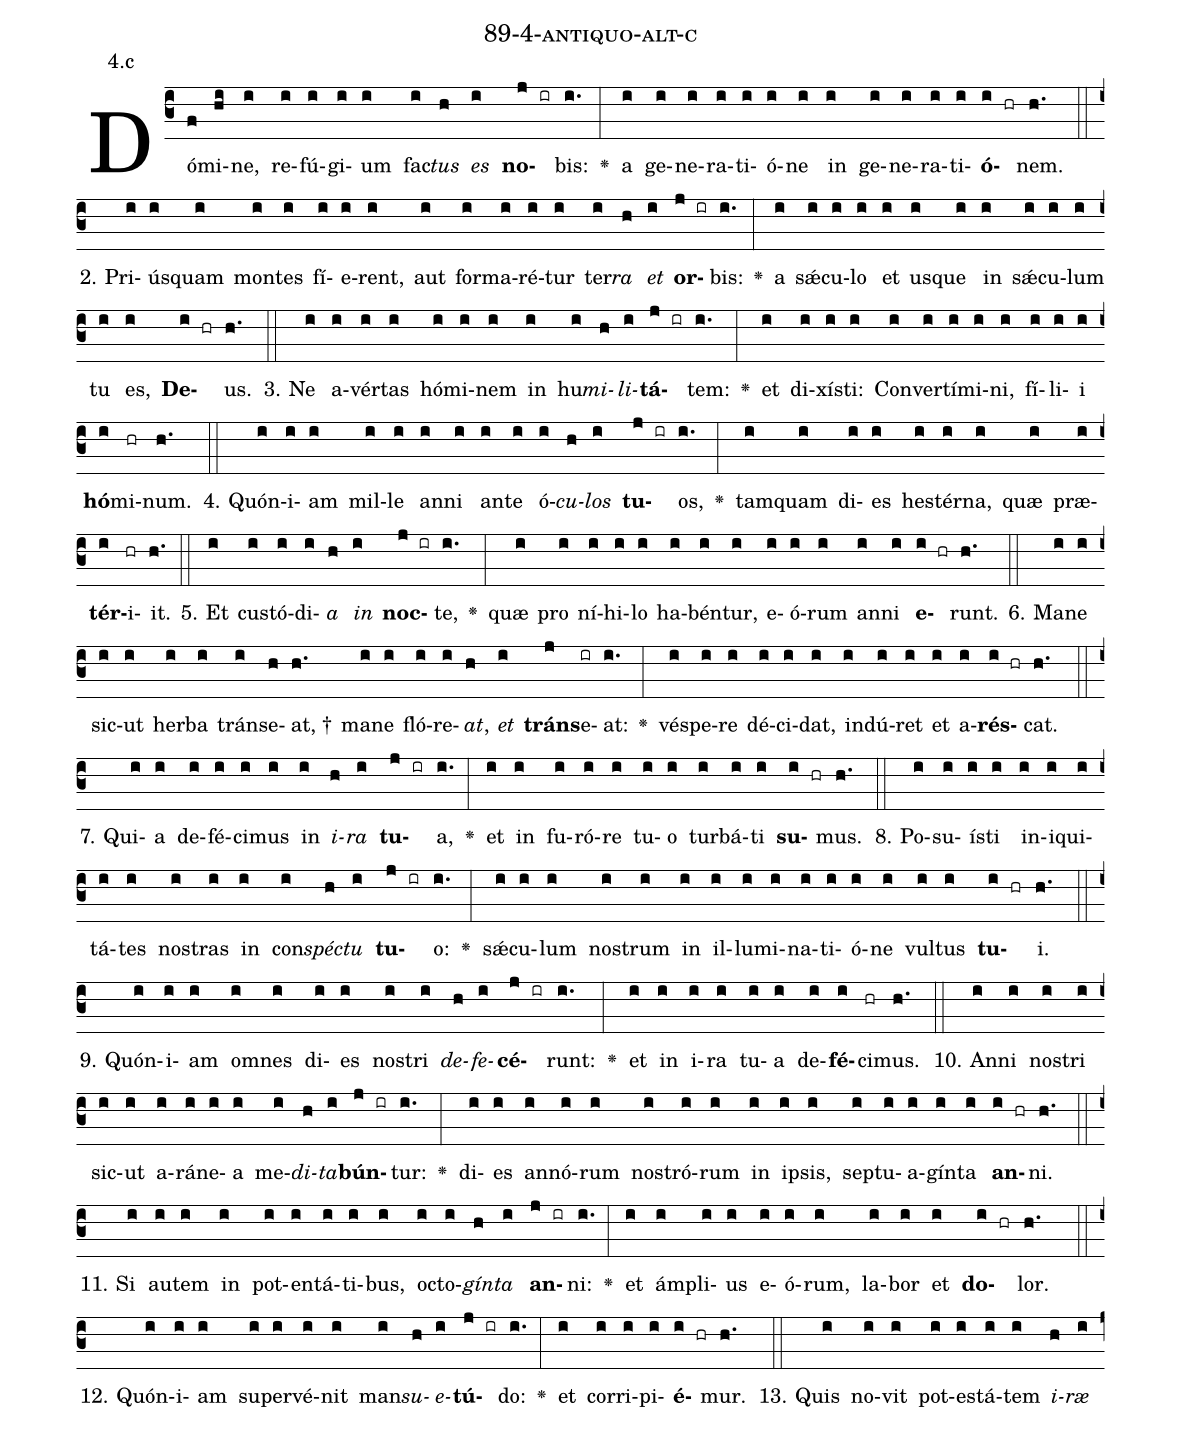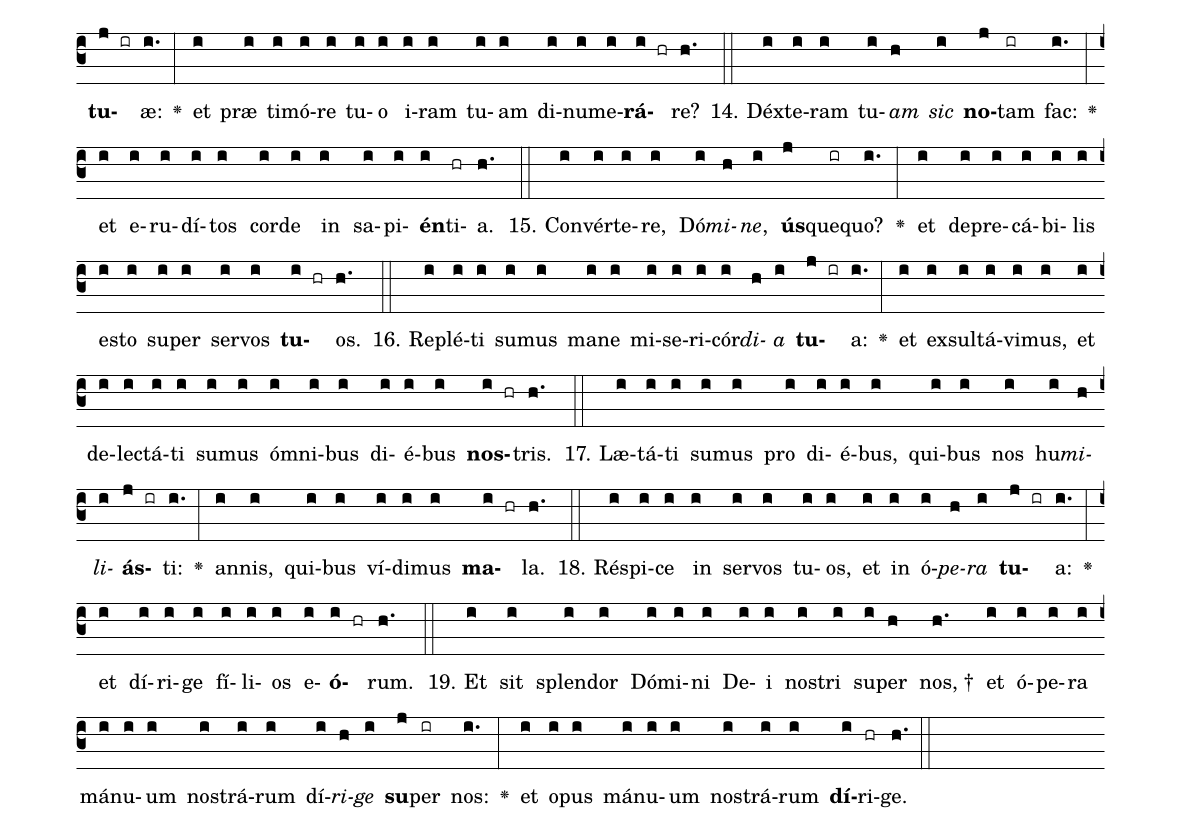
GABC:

name: 89-4-antiquo-alt-c;
annotation: 4.c;
%%
(c3)Dó(f)mi(hi)ne,(i) re(i)fú(i)gi(i)um(i) fac(i)<i>tus</i>(h) <i>es</i>(i) <b>no</b>(j ir)bis:(i.) <v>\greheightstar</v>(:) a(i) ge(i)ne(i)ra(i)ti(i)ó(i)ne(i) in(i) ge(i)ne(i)ra(i)ti(i)<b>ó</b>(i hr)nem.(h.) (::)
2. Pri(i)ús(i)quam(i) mon(i)tes(i) fí(i)e(i)rent,(i) aut(i) for(i)ma(i)ré(i)tur(i) ter(i)<i>ra</i>(h) <i>et</i>(i) <b>or</b>(j ir)bis:(i.) <v>\greheightstar</v>(:) a(i) sǽ(i)cu(i)lo(i) et(i) us(i)que(i) in(i) sǽ(i)cu(i)lum(i) tu(i) es,(i) <b>De</b>(i hr)us.(h.) (::)
3. Ne(i) a(i)vér(i)tas(i) hó(i)mi(i)nem(i) in(i) hu(i)<i>mi</i>(h)<i>li</i>(i)<b>tá</b>(j ir)tem:(i.) <v>\greheightstar</v>(:) et(i) di(i)xís(i)ti:(i) Con(i)ver(i)tí(i)mi(i)ni,(i) fí(i)li(i)i(i) <b>hó</b>(i)mi(hr)num.(h.) (::)
4. Quón(i)i(i)am(i) mil(i)le(i) an(i)ni(i) an(i)te(i) ó(i)<i>cu</i>(h)<i>los</i>(i) <b>tu</b>(j ir)os,(i.) <v>\greheightstar</v>(:) tam(i)quam(i) di(i)es(i) hes(i)tér(i)na,(i) quæ(i) præ(i)<b>tér</b>(i)i(hr)it.(h.) (::)
5. Et(i) cus(i)tó(i)di(i)<i>a</i>(h) <i>in</i>(i) <b>noc</b>(j ir)te,(i.) <v>\greheightstar</v>(:) quæ(i) pro(i) ní(i)hi(i)lo(i) ha(i)bén(i)tur,(i) e(i)ó(i)rum(i) an(i)ni(i) <b>e</b>(i hr)runt.(h.) (::)
6. Ma(i)ne(i) sic(i)ut(i) her(i)ba(i) tráns(i)e(h)at, †(h.) ma(i)ne(i) fló(i)re(i)<i>at</i>,(h) <i>et</i>(i) <b>tráns</b>(j)e(ir)at:(i.) <v>\greheightstar</v>(:) vés(i)pe(i)re(i) dé(i)ci(i)dat,(i) in(i)dú(i)ret(i) et(i) a(i)<b>rés</b>(i hr)cat.(h.) (::)
7. Qui(i)a(i) de(i)fé(i)ci(i)mus(i) in(i) <i>i</i>(h)<i>ra</i>(i) <b>tu</b>(j ir)a,(i.) <v>\greheightstar</v>(:) et(i) in(i) fu(i)ró(i)re(i) tu(i)o(i) tur(i)bá(i)ti(i) <b>su</b>(i hr)mus.(h.) (::)
8. Po(i)su(i)ís(i)ti(i) in(i)i(i)qui(i)tá(i)tes(i) nos(i)tras(i) in(i) con(i)<i>spéc</i>(h)<i>tu</i>(i) <b>tu</b>(j ir)o:(i.) <v>\greheightstar</v>(:) sǽ(i)cu(i)lum(i) nos(i)trum(i) in(i) il(i)lu(i)mi(i)na(i)ti(i)ó(i)ne(i) vul(i)tus(i) <b>tu</b>(i hr)i.(h.) (::)
9. Quón(i)i(i)am(i) om(i)nes(i) di(i)es(i) nos(i)tri(i) <i>de</i>(h)<i>fe</i>(i)<b>cé</b>(j ir)runt:(i.) <v>\greheightstar</v>(:) et(i) in(i) i(i)ra(i) tu(i)a(i) de(i)<b>fé</b>(i)ci(hr)mus.(h.) (::)
10. An(i)ni(i) nos(i)tri(i) sic(i)ut(i) a(i)rá(i)ne(i)a(i) me(i)<i>di</i>(h)<i>ta</i>(i)<b>bún</b>(j ir)tur:(i.) <v>\greheightstar</v>(:) di(i)es(i) an(i)nó(i)rum(i) nos(i)tró(i)rum(i) in(i) ip(i)sis,(i) sep(i)tu(i)a(i)gín(i)ta(i) <b>an</b>(i hr)ni.(h.) (::)
11. Si(i) au(i)tem(i) in(i) pot(i)en(i)tá(i)ti(i)bus,(i) oc(i)to(i)<i>gín</i>(h)<i>ta</i>(i) <b>an</b>(j ir)ni:(i.) <v>\greheightstar</v>(:) et(i) ám(i)pli(i)us(i) e(i)ó(i)rum,(i) la(i)bor(i) et(i) <b>do</b>(i hr)lor.(h.) (::)
12. Quón(i)i(i)am(i) su(i)per(i)vé(i)nit(i) man(i)<i>su</i>(h)<i>e</i>(i)<b>tú</b>(j ir)do:(i.) <v>\greheightstar</v>(:) et(i) cor(i)ri(i)pi(i)<b>é</b>(i hr)mur.(h.) (::)
13. Quis(i) no(i)vit(i) pot(i)es(i)tá(i)tem(i) <i>i</i>(h)<i>ræ</i>(i) <b>tu</b>(j ir)æ:(i.) <v>\greheightstar</v>(:) et(i) præ(i) ti(i)mó(i)re(i) tu(i)o(i) i(i)ram(i) tu(i)am(i) di(i)nu(i)me(i)<b>rá</b>(i hr)re?(h.) (::)
14. Déx(i)te(i)ram(i) tu(i)<i>am</i>(h) <i>sic</i>(i) <b>no</b>(j)tam(ir) fac:(i.) <v>\greheightstar</v>(:) et(i) e(i)ru(i)dí(i)tos(i) cor(i)de(i) in(i) sa(i)pi(i)<b>én</b>(i)ti(hr)a.(h.) (::)
15. Con(i)vér(i)te(i)re,(i) Dó(i)<i>mi</i>(h)<i>ne</i>,(i) <b>ús</b>(j)que(ir)quo?(i.) <v>\greheightstar</v>(:) et(i) de(i)pre(i)cá(i)bi(i)lis(i) es(i)to(i) su(i)per(i) ser(i)vos(i) <b>tu</b>(i hr)os.(h.) (::)
16. Re(i)plé(i)ti(i) su(i)mus(i) ma(i)ne(i) mi(i)se(i)ri(i)cór(i)<i>di</i>(h)<i>a</i>(i) <b>tu</b>(j ir)a:(i.) <v>\greheightstar</v>(:) et(i) ex(i)sul(i)tá(i)vi(i)mus,(i) et(i) de(i)lec(i)tá(i)ti(i) su(i)mus(i) óm(i)ni(i)bus(i) di(i)é(i)bus(i) <b>nos</b>(i hr)tris.(h.) (::)
17. Læ(i)tá(i)ti(i) su(i)mus(i) pro(i) di(i)é(i)bus,(i) qui(i)bus(i) nos(i) hu(i)<i>mi</i>(h)<i>li</i>(i)<b>ás</b>(j ir)ti:(i.) <v>\greheightstar</v>(:) an(i)nis,(i) qui(i)bus(i) ví(i)di(i)mus(i) <b>ma</b>(i hr)la.(h.) (::)
18. Ré(i)spi(i)ce(i) in(i) ser(i)vos(i) tu(i)os,(i) et(i) in(i) ó(i)<i>pe</i>(h)<i>ra</i>(i) <b>tu</b>(j ir)a:(i.) <v>\greheightstar</v>(:) et(i) dí(i)ri(i)ge(i) fí(i)li(i)os(i) e(i)<b>ó</b>(i hr)rum.(h.) (::)
19. Et(i) sit(i) splen(i)dor(i) Dó(i)mi(i)ni(i) De(i)i(i) nos(i)tri(i) su(i)per(h) nos, †(h.) et(i) ó(i)pe(i)ra(i) má(i)nu(i)um(i) nos(i)trá(i)rum(i) dí(i)<i>ri</i>(h)<i>ge</i>(i) <b>su</b>(j)per(ir) nos:(i.) <v>\greheightstar</v>(:) et(i) o(i)pus(i) má(i)nu(i)um(i) nos(i)trá(i)rum(i) <b>dí</b>(i)ri(hr)ge.(h.) (::)
